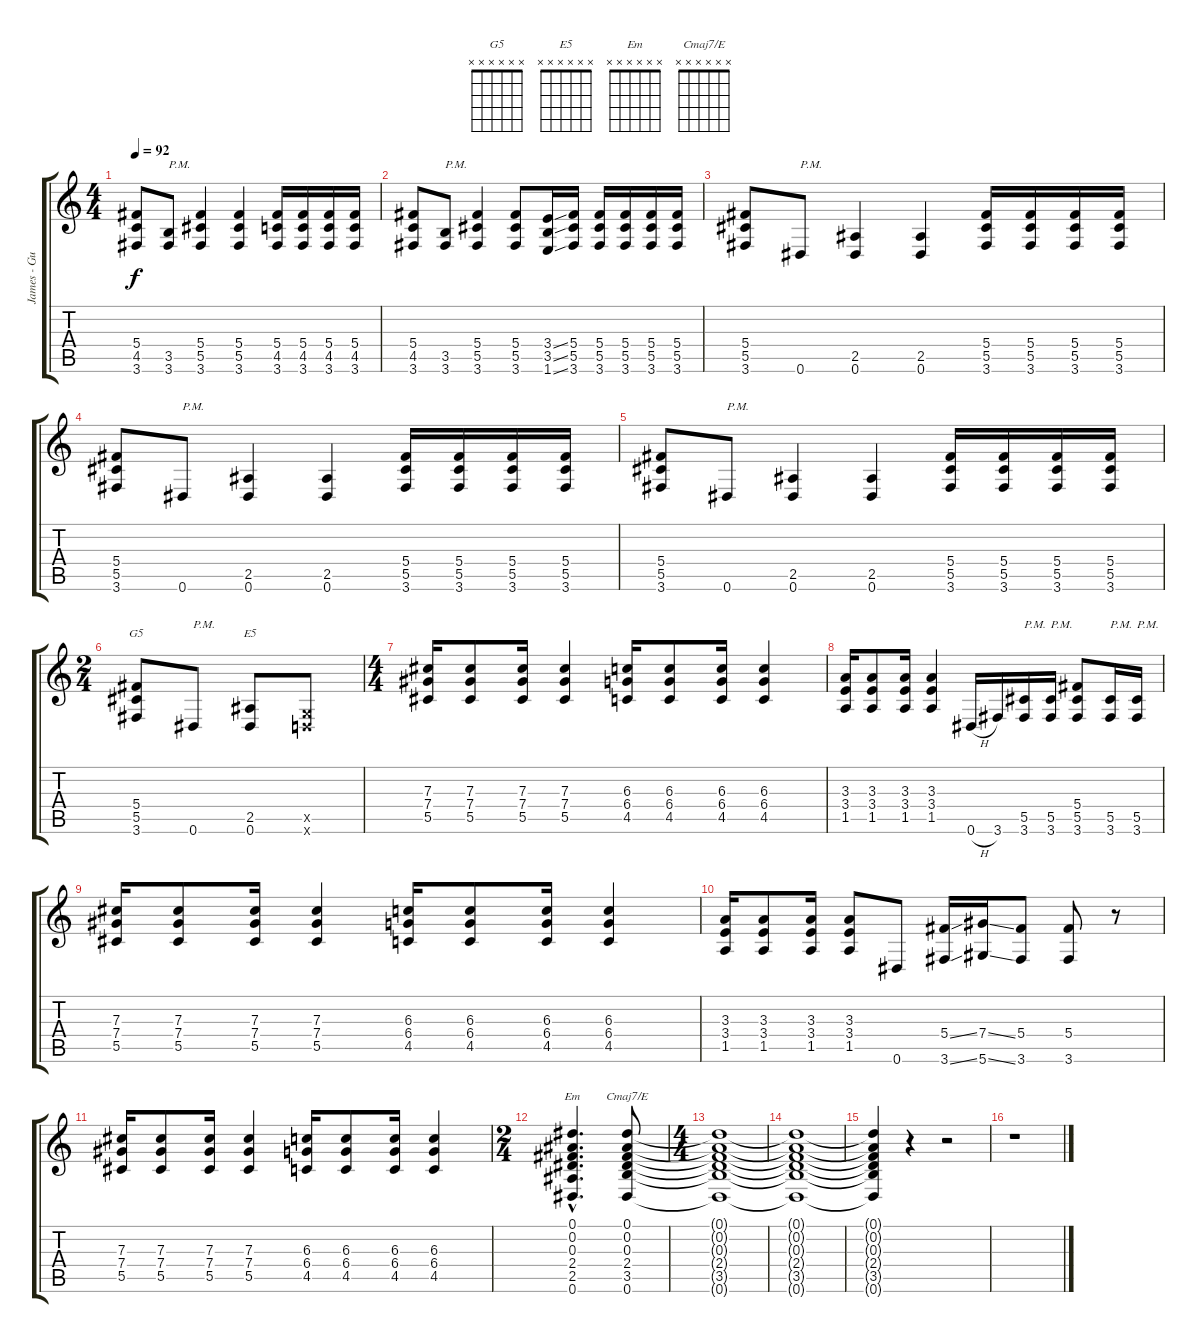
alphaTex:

\track ("James - Guitar" "James - Gu") {instrument distortionguitar}
\staff {score tabs}
\tuning (Eb4 Bb3 Gb3 Db3 Ab2 Eb2) {hide}
\chord ("G5" x x x x x x)
\chord ("E5" x x x x x x)
\chord ("Em" x x x x x x)
\chord ("Cmaj7/E" x x x x x x)
\ts (4 4)
\tempo 92
\clef g2
\ks c
(5.4 4.5 3.6).8{dy f} (3.5 3.6).8{txt "P.M."} (5.4 5.5 3.6).4 (5.4 5.5 3.6).4 (5.4 4.5 3.6).16 (5.4 4.5 3.6).16 (5.4 4.5 3.6).16 (5.4 4.5 3.6).16 |
(5.4 4.5 3.6).8 (3.5 3.6).8{txt "P.M."} (5.4 5.5 3.6).4 (5.4 5.5 3.6).8 (3.4{ss} 3.5{ss} 1.6{ss}).16 (5.4 5.5 3.6).16 (5.4 5.5 3.6).16 (5.4 5.5 3.6).16 (5.4 5.5 3.6).16 (5.4 5.5 3.6).16 |
(5.4 5.5 3.6).8 0.6.8{txt "P.M."} (2.5 0.6).4 (2.5 0.6).4 (5.4 5.5 3.6).16 (5.4 5.5 3.6).16 (5.4 5.5 3.6).16 (5.4 5.5 3.6).16 |
(5.4 5.5 3.6).8 0.6.8{txt "P.M."} (2.5 0.6).4 (2.5 0.6).4 (5.4 5.5 3.6).16 (5.4 5.5 3.6).16 (5.4 5.5 3.6).16 (5.4 5.5 3.6).16 |
(5.4 5.5 3.6).8 0.6.8{txt "P.M."} (2.5 0.6).4 (2.5 0.6).4 (5.4 5.5 3.6).16 (5.4 5.5 3.6).16 (5.4 5.5 3.6).16 (5.4 5.5 3.6).16 |
\ts (2 4)
(5.4 5.5 3.6).8{ch "G5"} 0.6.8{txt "P.M."} (2.5 0.6).8{ch "E5"} (-1.5{x} -1.6{x}).8 |
\ts (4 4)
(7.3 7.4 5.5).16 (7.3 7.4 5.5).8 (7.3 7.4 5.5).16 (7.3 7.4 5.5).4 (6.3 6.4 4.5).16 (6.3 6.4 4.5).8 (6.3 6.4 4.5).16 (6.3 6.4 4.5).4 |
(3.3 3.4 1.5).16 (3.3 3.4 1.5).8 (3.3 3.4 1.5).16 (3.3 3.4 1.5).4 0.6{h}.16 3.6.16 (5.5 3.6).16{txt "P.M."} (5.5 3.6).16{txt "P.M."} (5.4 5.5 3.6).8 (5.5 3.6).16{txt "P.M."} (5.5 3.6).16{txt "P.M."} |
(7.3 7.4 5.5).16 (7.3 7.4 5.5).8 (7.3 7.4 5.5).16 (7.3 7.4 5.5).4 (6.3 6.4 4.5).16 (6.3 6.4 4.5).8 (6.3 6.4 4.5).16 (6.3 6.4 4.5).4 |
(3.3 3.4 1.5).16 (3.3 3.4 1.5).8 (3.3 3.4 1.5).16 (3.3 3.4 1.5).8 0.6.8 (5.4{ss} 3.6{ss}).16 (7.4{ss} 5.6{ss}).16 (5.4 3.6).8 (5.4 3.6).8 r.8 |
(7.3 7.4 5.5).16 (7.3 7.4 5.5).8 (7.3 7.4 5.5).16 (7.3 7.4 5.5).4 (6.3 6.4 4.5).16 (6.3 6.4 4.5).8 (6.3 6.4 4.5).16 (6.3 6.4 4.5).4 |
\ts (2 4)
(0.1{hac} 0.2{hac} 0.3{hac} 2.4{hac} 2.5{hac} 0.6{hac}).4{d ch "Em"} (0.1 0.2 0.3 2.4 3.5 0.6).8{ch "Cmaj7/E"} |
\ts (4 4)
(0.1{t} 0.2{t} 0.3{t} 2.4{t} 3.5{t} 0.6{t}).1 |
(0.1{t} 0.2{t} 0.3{t} 2.4{t} 3.5{t} 0.6{t}).1 |
(0.1{t} 0.2{t} 0.3{t} 2.4{t} 3.5{t} 0.6{t}).4 r.4 r.2 |
r.1
